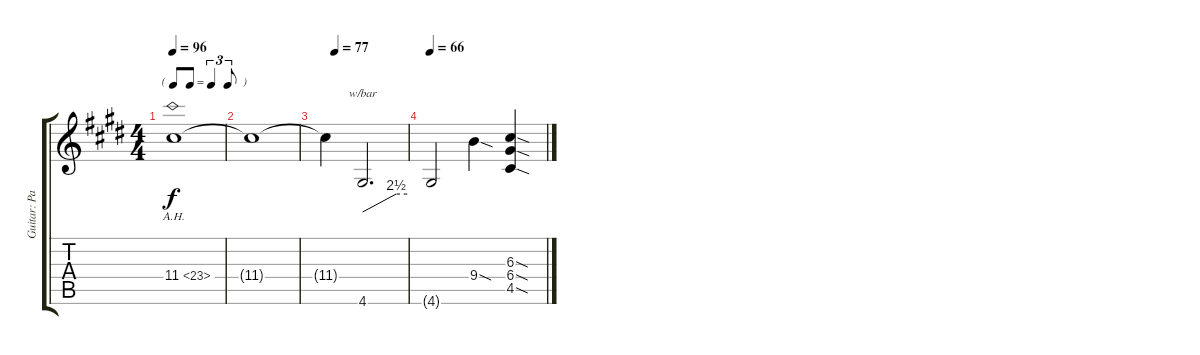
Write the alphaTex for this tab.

\track ("Guitar: Paul" "Guitar: Pa") {instrument overdrivenguitar}
\staff {score tabs}
\tuning (E4 B3 G3 D3 A2 E2) {hide}
\ts (4 4)
\tf triplet8th
\tempo 96
\clef g2
\ks e
11.4{ah 12}.1{dy f} |
11.4{t}.1 |
\tempo (77 0.125)
11.4{t}.4 4.6.2{d tbe (custom default 0 0 45 10 60 10)} |
\tempo 66
4.6{t}.2 9.4{sod}.4 (6.3{sod} 6.4{sod} 4.5{sod}).4
